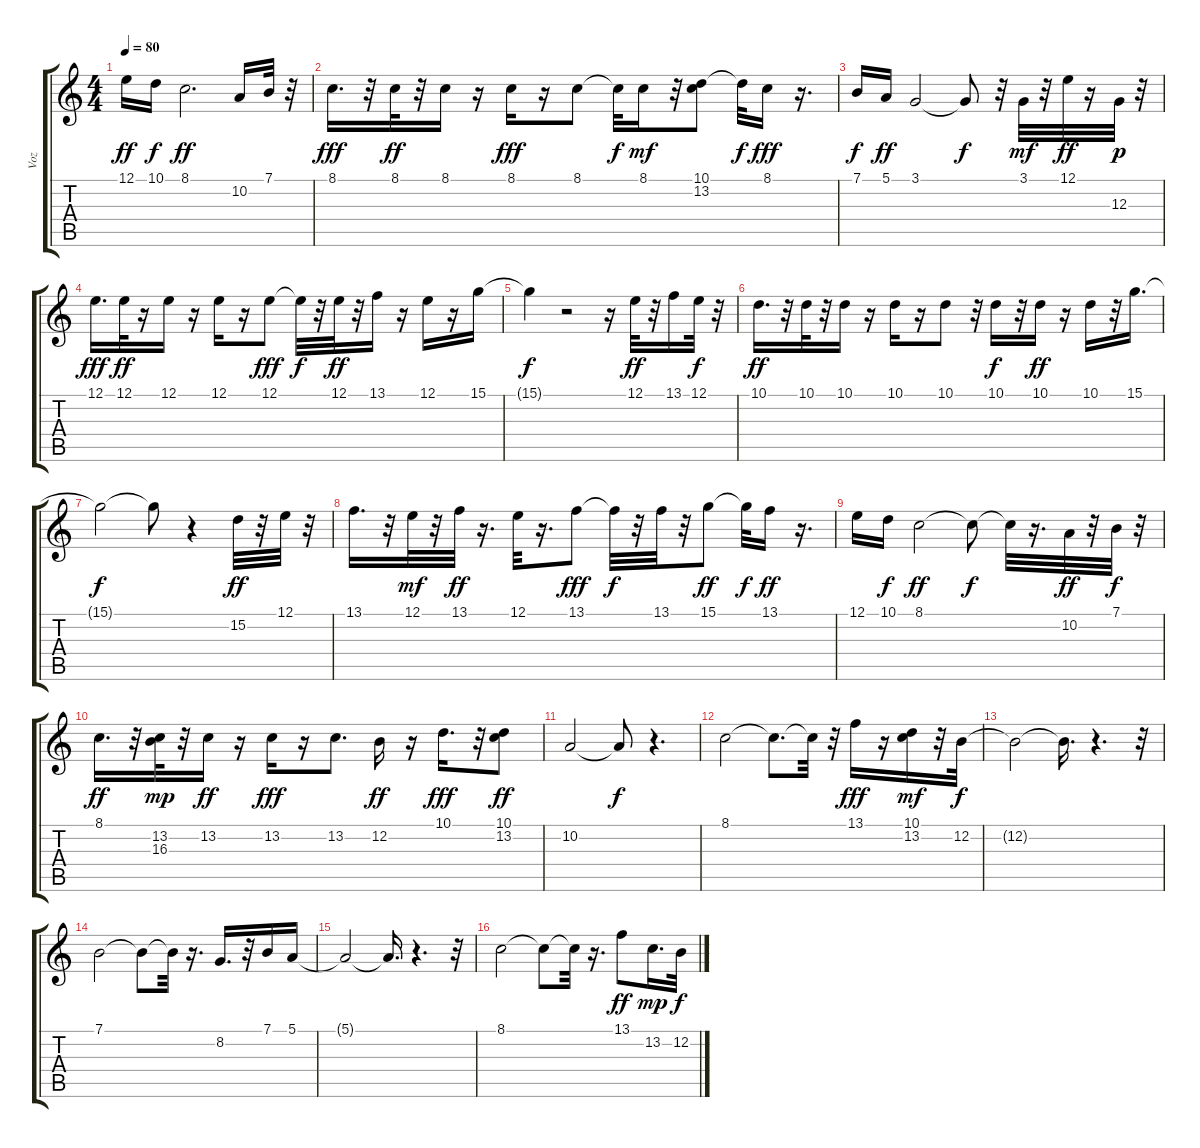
\track ("Voz" "Voz") {instrument flute}
\staff {score tabs}
\tuning (E4 B3 G3 D3 A2 E2) {hide}
\ts (4 4)
\tempo 80
\clef g2
\ks c
12.1.16{dy ff} 10.1.16{dy f} 8.1.2{d dy ff} 10.2.16 7.1.32 r.32 |
8.1.16{d dy fff} r.32 8.1.32{dy ff} r.32 8.1.16 r.16 8.1.16{dy fff} r.16 8.1.8 8.1{t}.32{dy f} 8.1.16{dy mf} r.32 (10.1 13.2).8 10.1{t}.32{dy f} 8.1.16{dy fff} r.16{d} |
7.1.16{dy f} 5.1.16{dy ff} 3.1.2 3.1{t}.8{dy f} r.32 3.1.32{dy mf} r.32 12.1.32{dy ff} r.16 12.3.32{dy p} r.32 |
12.1.16{d dy fff} 12.1.32{dy ff} r.16 12.1.16 r.16 12.1.16 r.16 12.1.8{dy fff} 12.1{t}.32{dy f} r.32 12.1.32{dy ff} r.32 13.1.16 r.16 12.1.16 r.16 15.1.16 |
15.1{t}.4{dy f} r.2 r.16 12.1.32{dy ff} r.32 13.1.16 12.1.32{dy f} r.32 |
10.1.16{d dy ff} r.32 10.1.32 r.32 10.1.16 r.16 10.1.16 r.16 10.1.8 r.32 10.1.16{dy f} r.32 10.1.16{dy ff} r.16 10.1.16 r.32 15.1.16{d} |
15.1{t}.2{dy f} 15.1{t}.8 r.4 15.2.32{dy ff} r.32 12.1.32 r.32 |
13.1.16{d} r.32 12.1.32{dy mf} r.32 13.1.32{dy ff} r.16{d} 12.1.32 r.16{d} 13.1.8{dy fff} 13.1{t}.32{dy f} r.32 13.1.32 r.32 15.1.8{dy ff} 15.1{t}.32{dy f} 13.1.16{dy ff} r.16{d} |
12.1.16 10.1.16{dy f} 8.1.2{dy ff} 8.1{t}.8{dy f} 8.1{t}.32 r.16{d} 10.2.32{dy ff} r.32 7.1.32{dy f} r.32 |
8.1.16{d dy ff} r.32 (13.2 16.3).32{dy mp} r.32 13.2.16{dy ff} r.16 13.2.16{dy fff} r.16 13.2.8{d} 12.2.16{dy ff} r.16 10.1.16{d dy fff} r.32 (10.1 13.2).8{dy ff} |
10.2.2 10.2{t}.8{dy f} r.4{d} |
8.1.2 8.1{t}.8{d} 8.1{t}.32 r.32 13.1.16{dy fff} r.16 (10.1 13.2).16{dy mf} r.32 12.2.32{dy f} |
12.2{t}.2 12.2{t}.16{d} r.4{d} r.32 |
7.1.2 7.1{t}.8 7.1{t}.32 r.16{d} 8.2.16{d} r.32 7.1.16 5.1.16 |
5.1{t}.2 5.1{t}.16{d} r.4{d} r.32 |
8.1.2 8.1{t}.8 8.1{t}.32 r.16{d} 13.1.8{dy ff} 13.2.16{d dy mp} 12.2.32{dy f}
